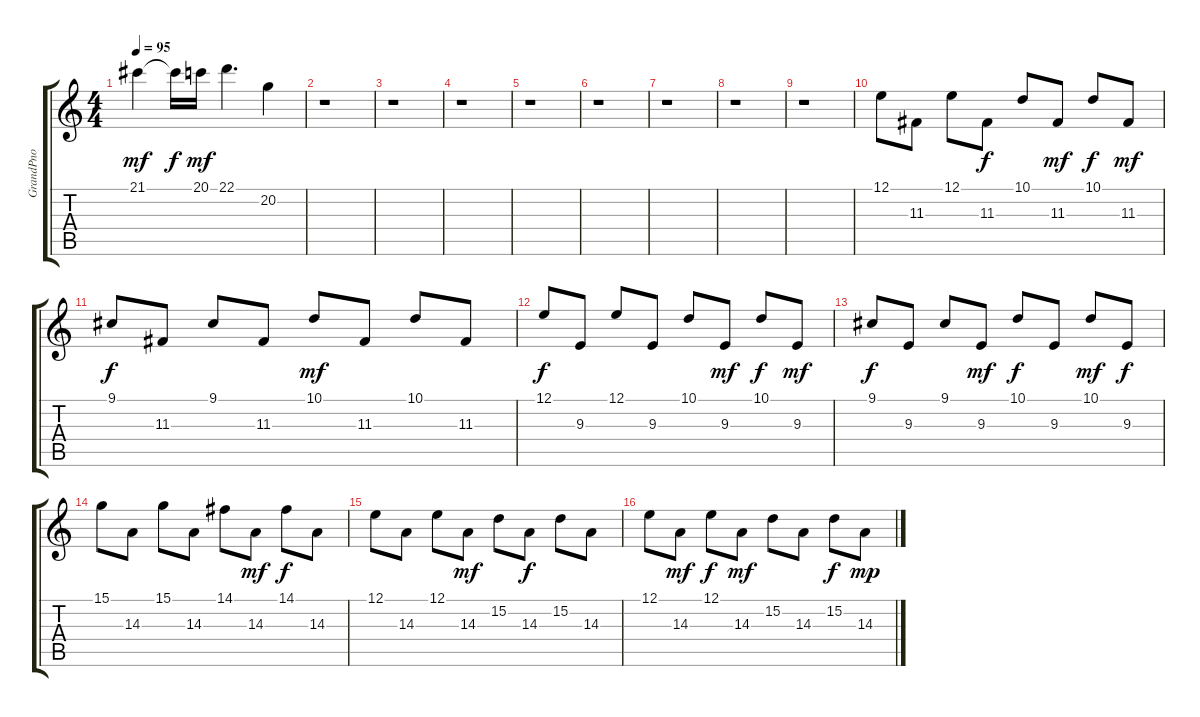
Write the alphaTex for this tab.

\track ("GrandPno" "GrandPno") {instrument acousticgrandpiano}
\staff {score tabs}
\tuning (E4 B3 G3 D3 A2 E2) {hide}
\ts (4 4)
\tempo 95
\clef g2
\ks c
21.1.4{dy mf} 21.1{t}.16{dy f} 20.1.16{dy mf} 22.1.4{d} 20.2.4 |
r.1 |
r.1 |
r.1 |
r.1 |
r.1 |
r.1 |
r.1 |
r.1 |
12.1.8 11.3.8 12.1.8 11.3.8{dy f} 10.1.8 11.3.8{dy mf} 10.1.8{dy f} 11.3.8{dy mf} |
9.1.8{dy f} 11.3.8 9.1.8 11.3.8 10.1.8{dy mf} 11.3.8 10.1.8 11.3.8 |
12.1.8{dy f} 9.3.8 12.1.8 9.3.8 10.1.8 9.3.8{dy mf} 10.1.8{dy f} 9.3.8{dy mf} |
9.1.8{dy f} 9.3.8 9.1.8 9.3.8{dy mf} 10.1.8{dy f} 9.3.8 10.1.8{dy mf} 9.3.8{dy f} |
15.1.8 14.3.8 15.1.8 14.3.8 14.1.8 14.3.8{dy mf} 14.1.8{dy f} 14.3.8 |
12.1.8 14.3.8 12.1.8 14.3.8{dy mf} 15.2.8 14.3.8{dy f} 15.2.8 14.3.8 |
12.1.8 14.3.8{dy mf} 12.1.8{dy f} 14.3.8{dy mf} 15.2.8 14.3.8 15.2.8{dy f} 14.3.8{dy mp}
